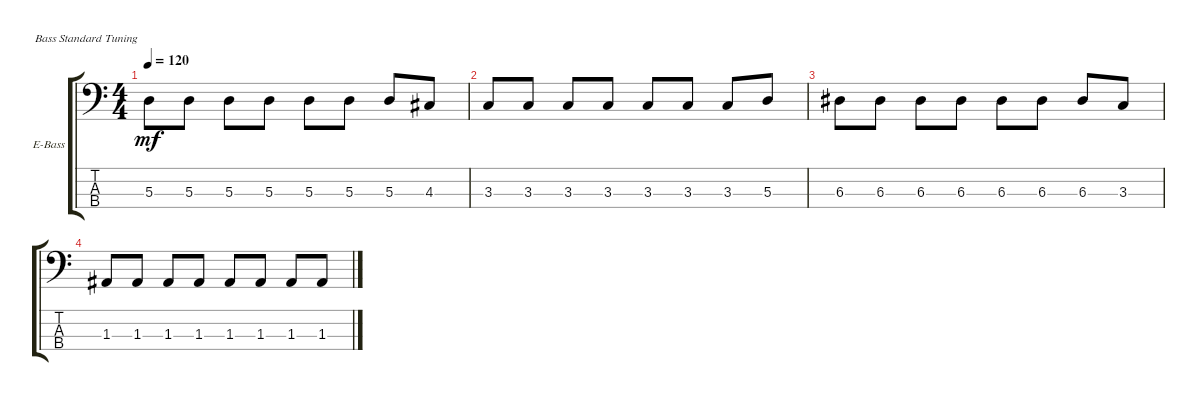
\defaultSystemsLayout 4
\bracketExtendMode groupsimilarinstruments
\firstSystemTrackNameOrientation horizontal
\otherSystemsTrackNameOrientation horizontal
\track ("Electric Bass" "E-Bass") {instrument electricbassfinger}
\staff {score tabs}
\tuning (G2 D2 A1 E1)
\ts (4 4)
\tempo 120
\clef f4
\ks c
5.3.8{dy mf instrument electricbassfinger} 5.3.8 5.3.8 5.3.8 5.3.8 5.3.8 5.3.8 4.3.8 |
3.3.8 3.3.8 3.3.8 3.3.8 3.3.8 3.3.8 3.3.8 5.3.8 |
6.3.8 6.3.8 6.3.8 6.3.8 6.3.8 6.3.8 6.3.8 3.3.8 |
1.3.8 1.3.8 1.3.8 1.3.8 1.3.8 1.3.8 1.3.8 1.3.8
